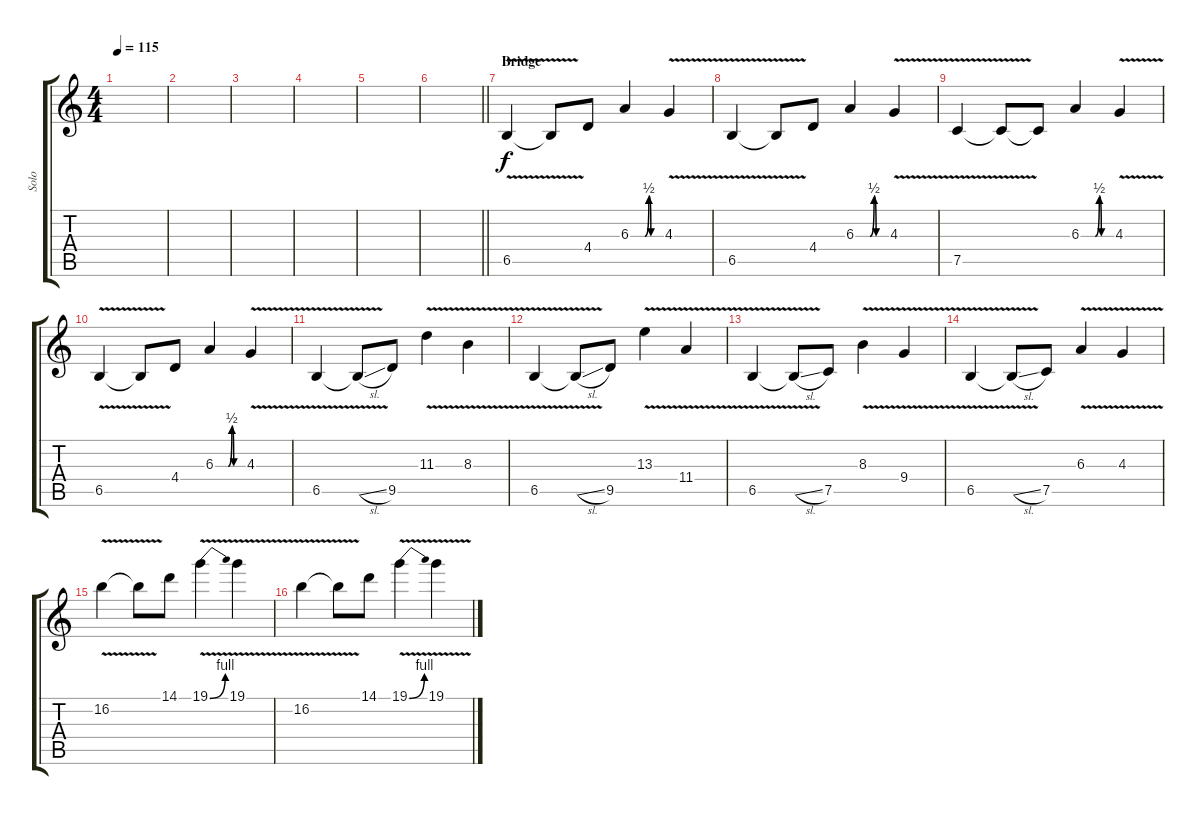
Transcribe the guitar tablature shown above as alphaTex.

\track ("Solo" "Solo") {instrument distortionguitar}
\staff {score tabs}
\tuning (C4 G3 Eb3 Bb2 F2 C2) {hide}
\ts (4 4)
\tempo 115
\clef g2
\ks c
|
|
|
|
|
\barLineRight lightlight
|
\section ("" "Bridge")
6.5{v}.4{volume 13} 6.5{t}.8 4.4.8 6.3{be (custom 0 0 8 0 22 0 28 0 36 2 40 0 60 0)}.4 4.3{v}.4 |
6.5{v}.4 6.5{t}.8 4.4.8 6.3{be (custom 0 0 8 0 22 0 28 0 36 2 40 0 60 0)}.4 4.3{v}.4 |
7.5{v}.4 7.5{t}.8 7.5{t}.8 6.3{be (custom 0 0 8 0 22 0 28 0 36 2 40 0 60 0)}.4 4.3{v}.4 |
6.5{v}.4 6.5{t}.8 4.4.8 6.3{be (custom 0 0 8 0 22 0 28 0 36 2 40 0 60 0)}.4 4.3{v}.4 |
6.5{v}.4 6.5{sl t}.8 9.5.8 11.3{v}.4 8.3{v}.4 |
6.5{v}.4 6.5{v sl t}.8 9.5.8 13.3{v}.4 11.4{v}.4 |
6.5{v}.4 6.5{v sl t}.8 7.5.8 8.3{v}.4 9.4{v}.4 |
6.5{v}.4 6.5{sl t}.8 7.5.8 6.3{v}.4 4.3{v}.4 |
16.2{v}.4 16.2{t}.8 14.1.8 19.1{be (bend 0 0 60 4) v}.4 19.1{v}.4 |
16.2{v}.4 16.2{t}.8 14.1.8 19.1{be (bend 0 0 60 4) v}.4 19.1{v}.4
